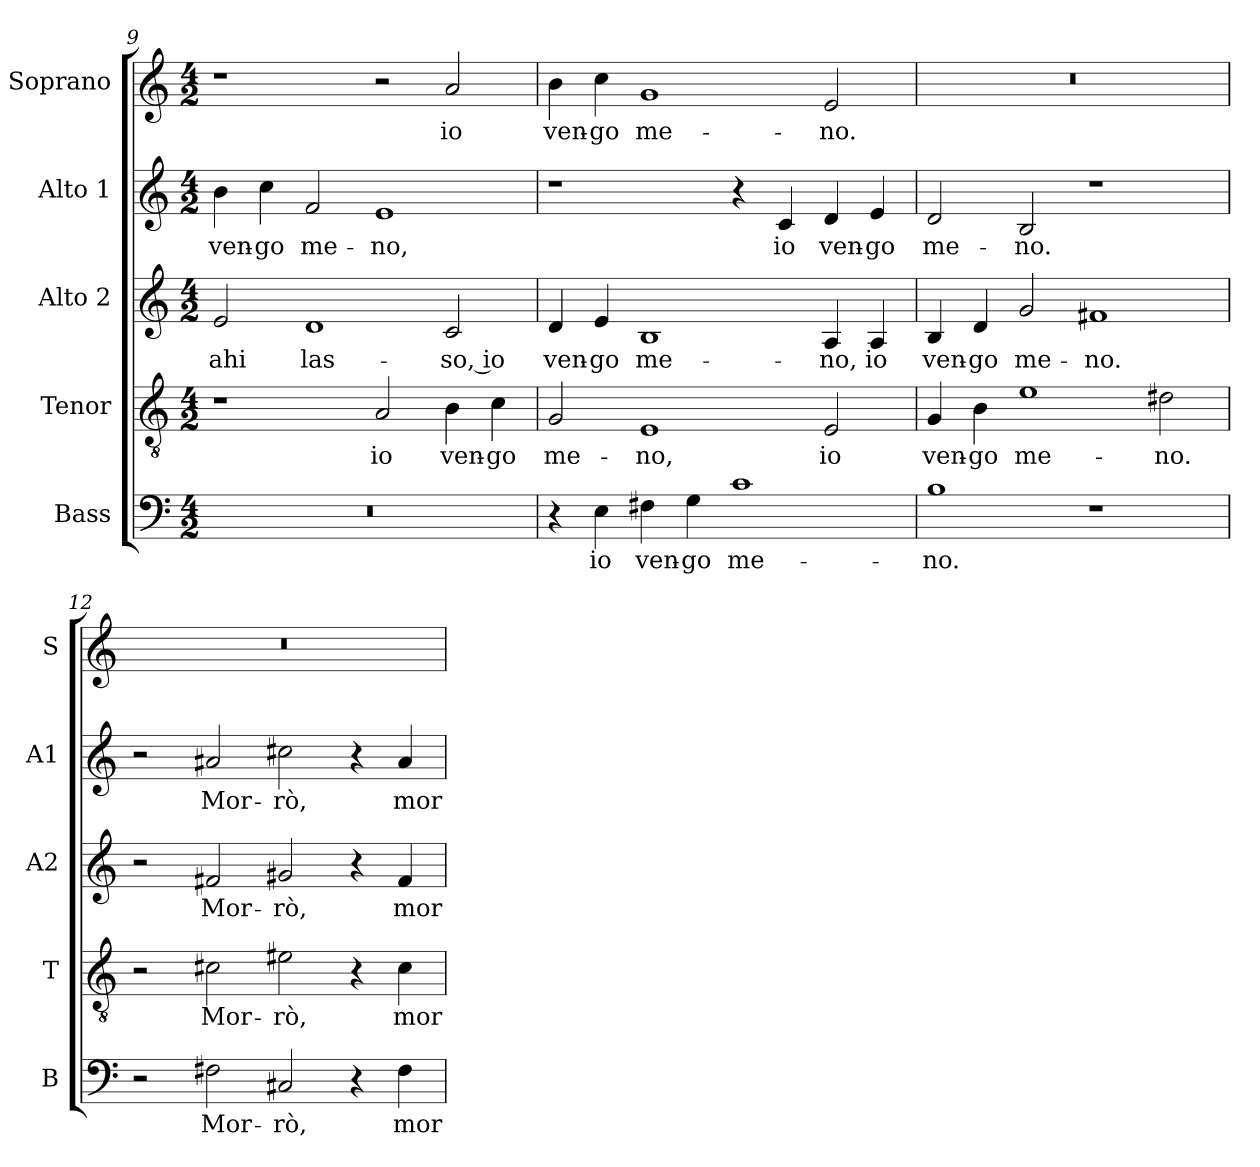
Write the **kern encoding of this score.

**kern	**text	**kern	**text	**kern	**text	**kern	**text	**kern	**text
*part5	*part5	*part4	*part4	*part3	*part3	*part2	*part2	*part1	*part1
*staff5	*staff5	*staff4	*staff4	*staff3	*staff3	*staff2	*staff2	*staff1	*staff1
*I"Bass	*	*I"Tenor	*	*I"Alto 2	*	*I"Alto 1	*	*I"Soprano	*
*I'B	*	*I'T	*	*I'A2	*	*I'A1	*	*I'S	*
*clefF4	*	*clefGv2	*	*clefG2	*	*clefG2	*	*clefG2	*
*	*	*ITrd7c12	*	*	*	*	*	*	*
*k[]	*	*k[]	*	*k[]	*	*k[]	*	*k[]	*
*C:	*	*C:	*	*C:	*	*C:	*	*C:	*
*M4/2	*	*M4/2	*	*M4/2	*	*M4/2	*	*M4/2	*
=9	=9	=9	=9	=9	=9	=9	=9	=9	=9
!LO:N:vis=1	!	!	!	!	!	!	!	!	!
!	!	!	!	!	!LO:LY:b:color=#000000	!	!	!	!
!	!	!	!	!	!	!	!LO:LY:b:color=#000000	!	!
0r	.	1r	.	2ei/	ahi	4bi\	ven-	1r	.
!	!	!	!	!	!	!	!LO:LY:b:color=#000000	!	!
.	.	.	.	.	.	4cci\	-go	.	.
!	!	!	!	!	!LO:LY:b:color=#000000	!	!	!	!
!	!	!	!	!	!	!	!LO:LY:b:color=#000000	!	!
.	.	.	.	1di	las-	2fi/	me-	.	.
!	!	!	!LO:LY:b:color=#000000	!	!	!	!	!	!
!	!	!	!	!	!	!	!LO:LY:b:color=#000000	!	!
.	.	2AAi/	io	.	.	1ei	-no,	2r	.
!	!	!	!LO:LY:b:color=#000000	!	!	!	!	!	!
!	!	!	!	!	!LO:LY:b:color=#000000	!	!	!	!
!	!	!	!	!	!	!	!	!	!LO:LY:b:color=#000000
.	.	4BBi\	ven-	2ci/	-so, io	.	.	2ai/	io
!	!	!	!LO:LY:b:color=#000000	!	!	!	!	!	!
.	.	4Ci\	-go	.	.	.	.	.	.
=10	=10	=10	=10	=10	=10	=10	=10	=10	=10
!	!	!	!LO:LY:b:color=#000000	!	!	!	!	!	!
!	!	!	!	!	!LO:LY:b:color=#000000	!	!	!	!
!	!	!	!	!	!	!	!	!	!LO:LY:b:color=#000000
4r	.	2GGi/	me-	4di/	ven-	1r	.	4bi\	ven-
!	!LO:LY:b:color=#000000	!	!	!	!	!	!	!	!
!	!	!	!	!	!LO:LY:b:color=#000000	!	!	!	!
!	!	!	!	!	!	!	!	!	!LO:LY:b:color=#000000
4Ei\	io	.	.	4ei/	-go	.	.	4cci\	-go
!	!LO:LY:b:color=#000000	!	!	!	!	!	!	!	!
!	!	!	!LO:LY:b:color=#000000	!	!	!	!	!	!
!	!	!	!	!	!LO:LY:b:color=#000000	!	!	!	!
!	!	!	!	!	!	!	!	!	!LO:LY:b:color=#000000
4F#Xi\	ven-	1EEi	-no,	1Bi	me-	.	.	1gi	me-
!	!LO:LY:b:color=#000000	!	!	!	!	!	!	!	!
4Gi\	-go	.	.	.	.	.	.	.	.
!	!LO:LY:b:color=#000000	!	!	!	!	!	!	!	!
1ci	me-	.	.	.	.	4r	.	.	.
!	!	!	!	!	!	!	!LO:LY:b:color=#000000	!	!
.	.	.	.	.	.	4ci/	io	.	.
!	!	!	!LO:LY:b:color=#000000	!	!	!	!	!	!
!	!	!	!	!	!LO:LY:b:color=#000000	!	!	!	!
!	!	!	!	!	!	!	!LO:LY:b:color=#000000	!	!
!	!	!	!	!	!	!	!	!	!LO:LY:b:color=#000000
.	.	2EEi/	io	4Ai/	-no,	4di/	ven-	2ei/	-no.
!	!	!	!	!	!LO:LY:b:color=#000000	!	!	!	!
!	!	!	!	!	!	!	!LO:LY:b:color=#000000	!	!
.	.	.	.	4Ai/	io	4ei/	-go	.	.
!!LO:PB:g=z
=11	=11	=11	=11	=11	=11	=11	=11	=11	=11
!	!LO:LY:b:color=#000000	!	!	!	!	!	!	!	!
!	!	!	!LO:LY:b:color=#000000	!	!	!	!	!	!
!	!	!	!	!	!LO:LY:b:color=#000000	!	!	!	!
!	!	!	!	!	!	!	!LO:LY:b:color=#000000	!LO:N:vis=1	!
1Bi	-no.	4GGi/	ven-	4Bi/	ven-	2di/	me-	0r	.
!	!	!	!LO:LY:b:color=#000000	!	!	!	!	!	!
!	!	!	!	!	!LO:LY:b:color=#000000	!	!	!	!
.	.	4BBi\	-go	4di/	-go	.	.	.	.
!	!	!	!LO:LY:b:color=#000000	!	!	!	!	!	!
!	!	!	!	!	!LO:LY:b:color=#000000	!	!	!	!
!	!	!	!	!	!	!	!LO:LY:b:color=#000000	!	!
.	.	1Ei	me-	2gi/	me-	2Bi/	-no.	.	.
!	!	!	!	!	!LO:LY:b:color=#000000	!	!	!	!
1r	.	.	.	1f#Xi	-no.	1r	.	.	.
!	!	!	!LO:LY:b:color=#000000	!	!	!	!	!	!
.	.	2D#Xi\	-no.	.	.	.	.	.	.
=12	=12	=12	=12	=12	=12	=12	=12	=12	=12
!	!	!	!	!	!	!	!	!LO:N:vis=1	!
2r	.	2r	.	2r	.	2r	.	0r	.
!	!LO:LY:b:color=#000000	!	!	!	!	!	!	!	!
!	!	!	!LO:LY:b:color=#000000	!	!	!	!	!	!
!	!	!	!	!	!LO:LY:b:color=#000000	!	!	!	!
!	!	!	!	!	!	!	!LO:LY:b:color=#000000	!	!
2F#Xi\	Mor-	2C#Xi\	Mor-	2f#Xi/	Mor-	2a#Xi/	Mor-	.	.
!	!LO:LY:b:color=#000000	!	!	!	!	!	!	!	!
!	!	!	!LO:LY:b:color=#000000	!	!	!	!	!	!
!	!	!	!	!	!LO:LY:b:color=#000000	!	!	!	!
!	!	!	!	!	!	!	!LO:LY:b:color=#000000	!	!
2C#Xi/	-rò,	2E#Xi\	-rò,	2g#Xi/	-rò,	2cc#Xi\	-rò,	.	.
4r	.	4r	.	4r	.	4r	.	.	.
!	!LO:LY:b:color=#000000	!	!	!	!	!	!	!	!
!	!	!	!LO:LY:b:color=#000000	!	!	!	!	!	!
!	!	!	!	!	!LO:LY:b:color=#000000	!	!	!	!
!	!	!	!	!	!	!	!LO:LY:b:color=#000000	!	!
4F#i\	mor-	4C#i\	mor-	4f#i/	mor-	4a#i/	mor-	.	.
=	=	=	=	=	=	=	=	=	=
*-	*-	*-	*-	*-	*-	*-	*-	*-	*-
